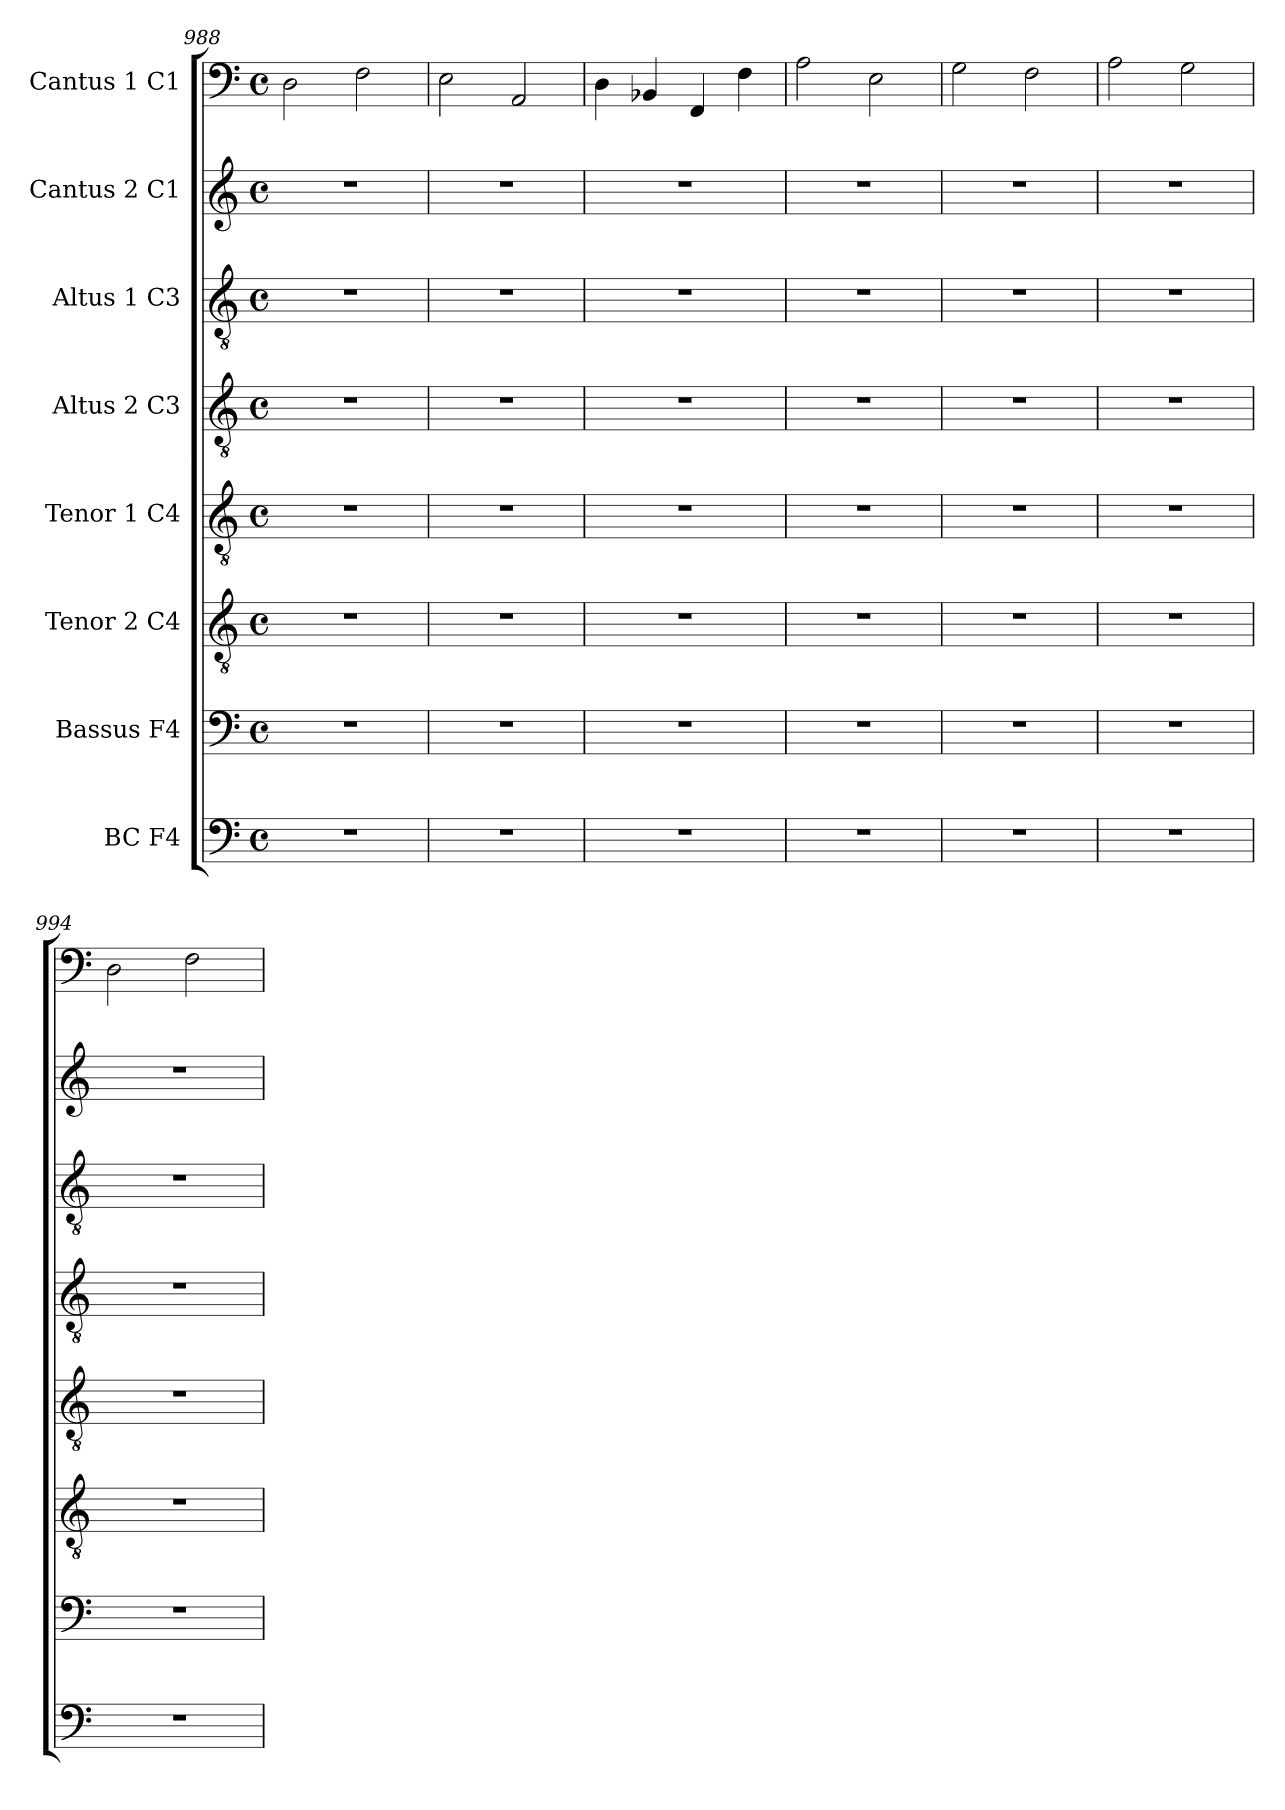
**kern	**kern	**kern	**kern	**kern	**kern	**kern	**kern	**text
*part8	*part7	*part6	*part5	*part4	*part3	*part2	*part1	*part1
*staff8	*staff7	*staff6	*staff5	*staff4	*staff3	*staff2	*staff1	*staff1
*I"BC  F4	*I"Bassus  F4	*I"Tenor 2  C4	*I"Tenor 1  C4	*I"Altus 2  C3	*I"Altus 1  C3	*I"Cantus 2  C1	*I"Cantus 1  C1	*
*clefF4	*clefF4	*clefGv2	*clefGv2	*clefGv2	*clefGv2	*clefG2	*clefF4	*
*k[]	*k[]	*k[]	*k[]	*k[]	*k[]	*k[]	*k[]	*
*C:	*C:	*C:	*C:	*C:	*C:	*C:	*C:	*
*M4/4	*M4/4	*M4/4	*M4/4	*M4/4	*M4/4	*M4/4	*M4/4	*
*met(c)	*met(c)	*met(c)	*met(c)	*met(c)	*met(c)	*met(c)	*met(c)	*
=988	=988	=988	=988	=988	=988	=988	=988	=988
!	!	!	!	!	!	!	!	!LO:LY:b:cj
1r	1r	1r	1r	1r	1r	1r	2D\	.
!	!	!	!	!	!	!	!	!LO:LY:b:cj
.	.	.	.	.	.	.	2F\	.
=989	=989	=989	=989	=989	=989	=989	=989	=989
!	!	!	!	!	!	!	!	!LO:LY:b:cj
1r	1r	1r	1r	1r	1r	1r	2E\	.
!	!	!	!	!	!	!	!	!LO:LY:b:cj
.	.	.	.	.	.	.	2AA/	.
=990	=990	=990	=990	=990	=990	=990	=990	=990
!	!	!	!	!	!	!	!	!LO:LY:b:cj
1r	1r	1r	1r	1r	1r	1r	4D\	.
!	!	!	!	!	!	!	!	!LO:LY:b:cj
.	.	.	.	.	.	.	4BB-X/	.
!	!	!	!	!	!	!	!	!LO:LY:b:cj
.	.	.	.	.	.	.	4FF/	.
!	!	!	!	!	!	!	!	!LO:LY:b:cj
.	.	.	.	.	.	.	4F\	.
=991	=991	=991	=991	=991	=991	=991	=991	=991
!	!	!	!	!	!	!	!	!LO:LY:b:cj
1r	1r	1r	1r	1r	1r	1r	2A\	.
!	!	!	!	!	!	!	!	!LO:LY:b:cj
.	.	.	.	.	.	.	2E\	.
=992	=992	=992	=992	=992	=992	=992	=992	=992
!	!	!	!	!	!	!	!	!LO:LY:b:cj
1r	1r	1r	1r	1r	1r	1r	2G\	.
!	!	!	!	!	!	!	!	!LO:LY:b:cj
.	.	.	.	.	.	.	2F\	.
=993	=993	=993	=993	=993	=993	=993	=993	=993
!	!	!	!	!	!	!	!	!LO:LY:b:cj
1r	1r	1r	1r	1r	1r	1r	2A\	.
!	!	!	!	!	!	!	!	!LO:LY:b:cj
.	.	.	.	.	.	.	2G\	.
!!LO:PB:g=z
=994	=994	=994	=994	=994	=994	=994	=994	=994
!	!	!	!	!	!	!	!	!LO:LY:b:cj
1r	1r	1r	1r	1r	1r	1r	2D\	.
!	!	!	!	!	!	!	!	!LO:LY:b:cj
.	.	.	.	.	.	.	2F\	.
=	=	=	=	=	=	=	=	=
*-	*-	*-	*-	*-	*-	*-	*-	*-
